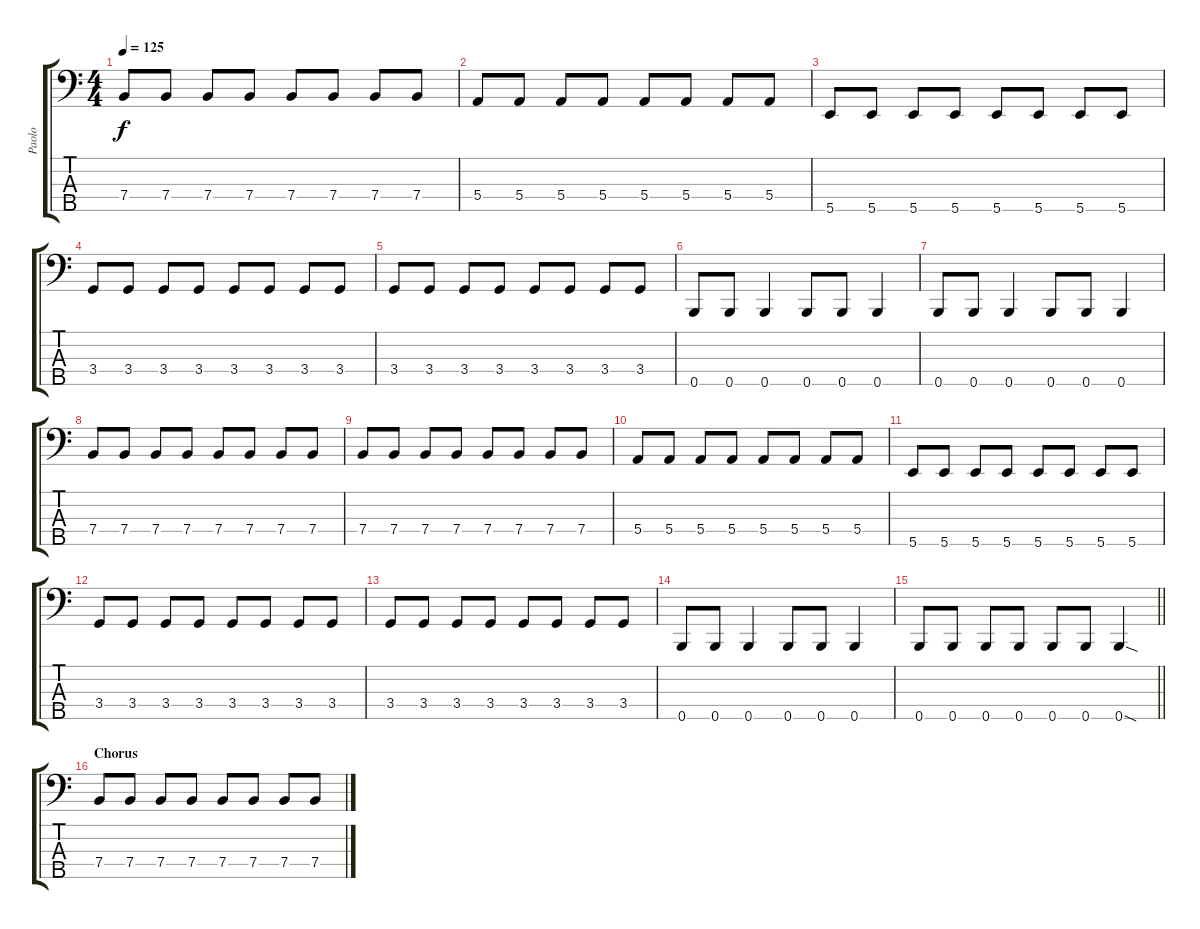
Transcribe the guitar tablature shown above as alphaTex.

\track ("Paolo" "Paolo") {instrument electricbassfinger}
\staff {score tabs}
\tuning (G2 D2 A1 E1 B0) {hide}
\ts (4 4)
\tempo 125
\clef f4
\ks c
7.4.8{dy f} 7.4.8 7.4.8 7.4.8 7.4.8 7.4.8 7.4.8 7.4.8 |
5.4.8 5.4.8 5.4.8 5.4.8 5.4.8 5.4.8 5.4.8 5.4.8 |
5.5.8 5.5.8 5.5.8 5.5.8 5.5.8 5.5.8 5.5.8 5.5.8 |
3.4.8 3.4.8 3.4.8 3.4.8 3.4.8 3.4.8 3.4.8 3.4.8 |
3.4.8 3.4.8 3.4.8 3.4.8 3.4.8 3.4.8 3.4.8 3.4.8 |
0.5.8 0.5.8 0.5.4 0.5.8 0.5.8 0.5.4 |
0.5.8 0.5.8 0.5.4 0.5.8 0.5.8 0.5.4 |
7.4.8 7.4.8 7.4.8 7.4.8 7.4.8 7.4.8 7.4.8 7.4.8 |
7.4.8 7.4.8 7.4.8 7.4.8 7.4.8 7.4.8 7.4.8 7.4.8 |
5.4.8 5.4.8 5.4.8 5.4.8 5.4.8 5.4.8 5.4.8 5.4.8 |
5.5.8 5.5.8 5.5.8 5.5.8 5.5.8 5.5.8 5.5.8 5.5.8 |
3.4.8 3.4.8 3.4.8 3.4.8 3.4.8 3.4.8 3.4.8 3.4.8 |
3.4.8 3.4.8 3.4.8 3.4.8 3.4.8 3.4.8 3.4.8 3.4.8 |
0.5.8 0.5.8 0.5.4 0.5.8 0.5.8 0.5.4 |
\barLineRight lightlight
0.5.8 0.5.8 0.5.8 0.5.8 0.5.8 0.5.8 0.5{sod}.4 |
\section ("" "Chorus")
7.4.8 7.4.8 7.4.8 7.4.8 7.4.8 7.4.8 7.4.8 7.4.8
